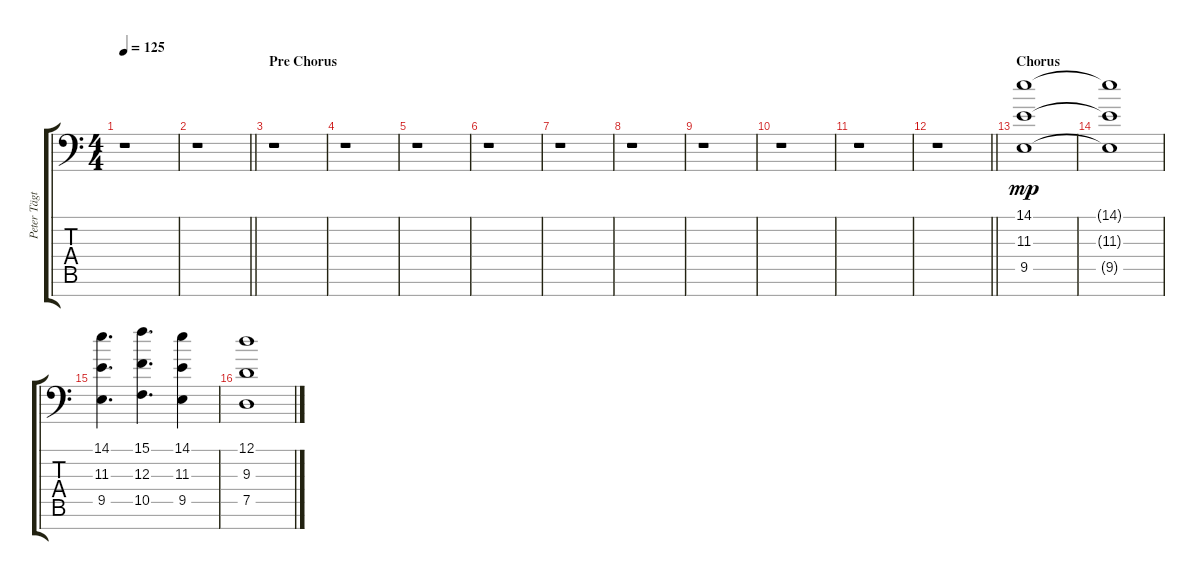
\track ("Peter Tägtgren (Keyboard III)" "Peter Tägt") {instrument stringensemble2}
\staff {score tabs}
\tuning (D4 A3 F3 C3 G2 D2 A1) {hide}
\ts (4 4)
\tempo 125
\clef f4
\ks c
r.1{dy f} |
\barLineRight lightlight
r.1 |
\section ("" "Pre Chorus")
r.1 |
r.1 |
r.1 |
r.1 |
r.1 |
r.1 |
r.1 |
r.1 |
r.1 |
\barLineRight lightlight
r.1 |
\section ("" "Chorus")
(14.1 11.3 9.5).1{dy mp} |
(14.1{t} 11.3{t} 9.5{t}).1 |
(14.1 11.3 9.5).4{d} (15.1 12.3 10.5).4{d} (14.1 11.3 9.5).4 |
(12.1 9.3 7.5).1
